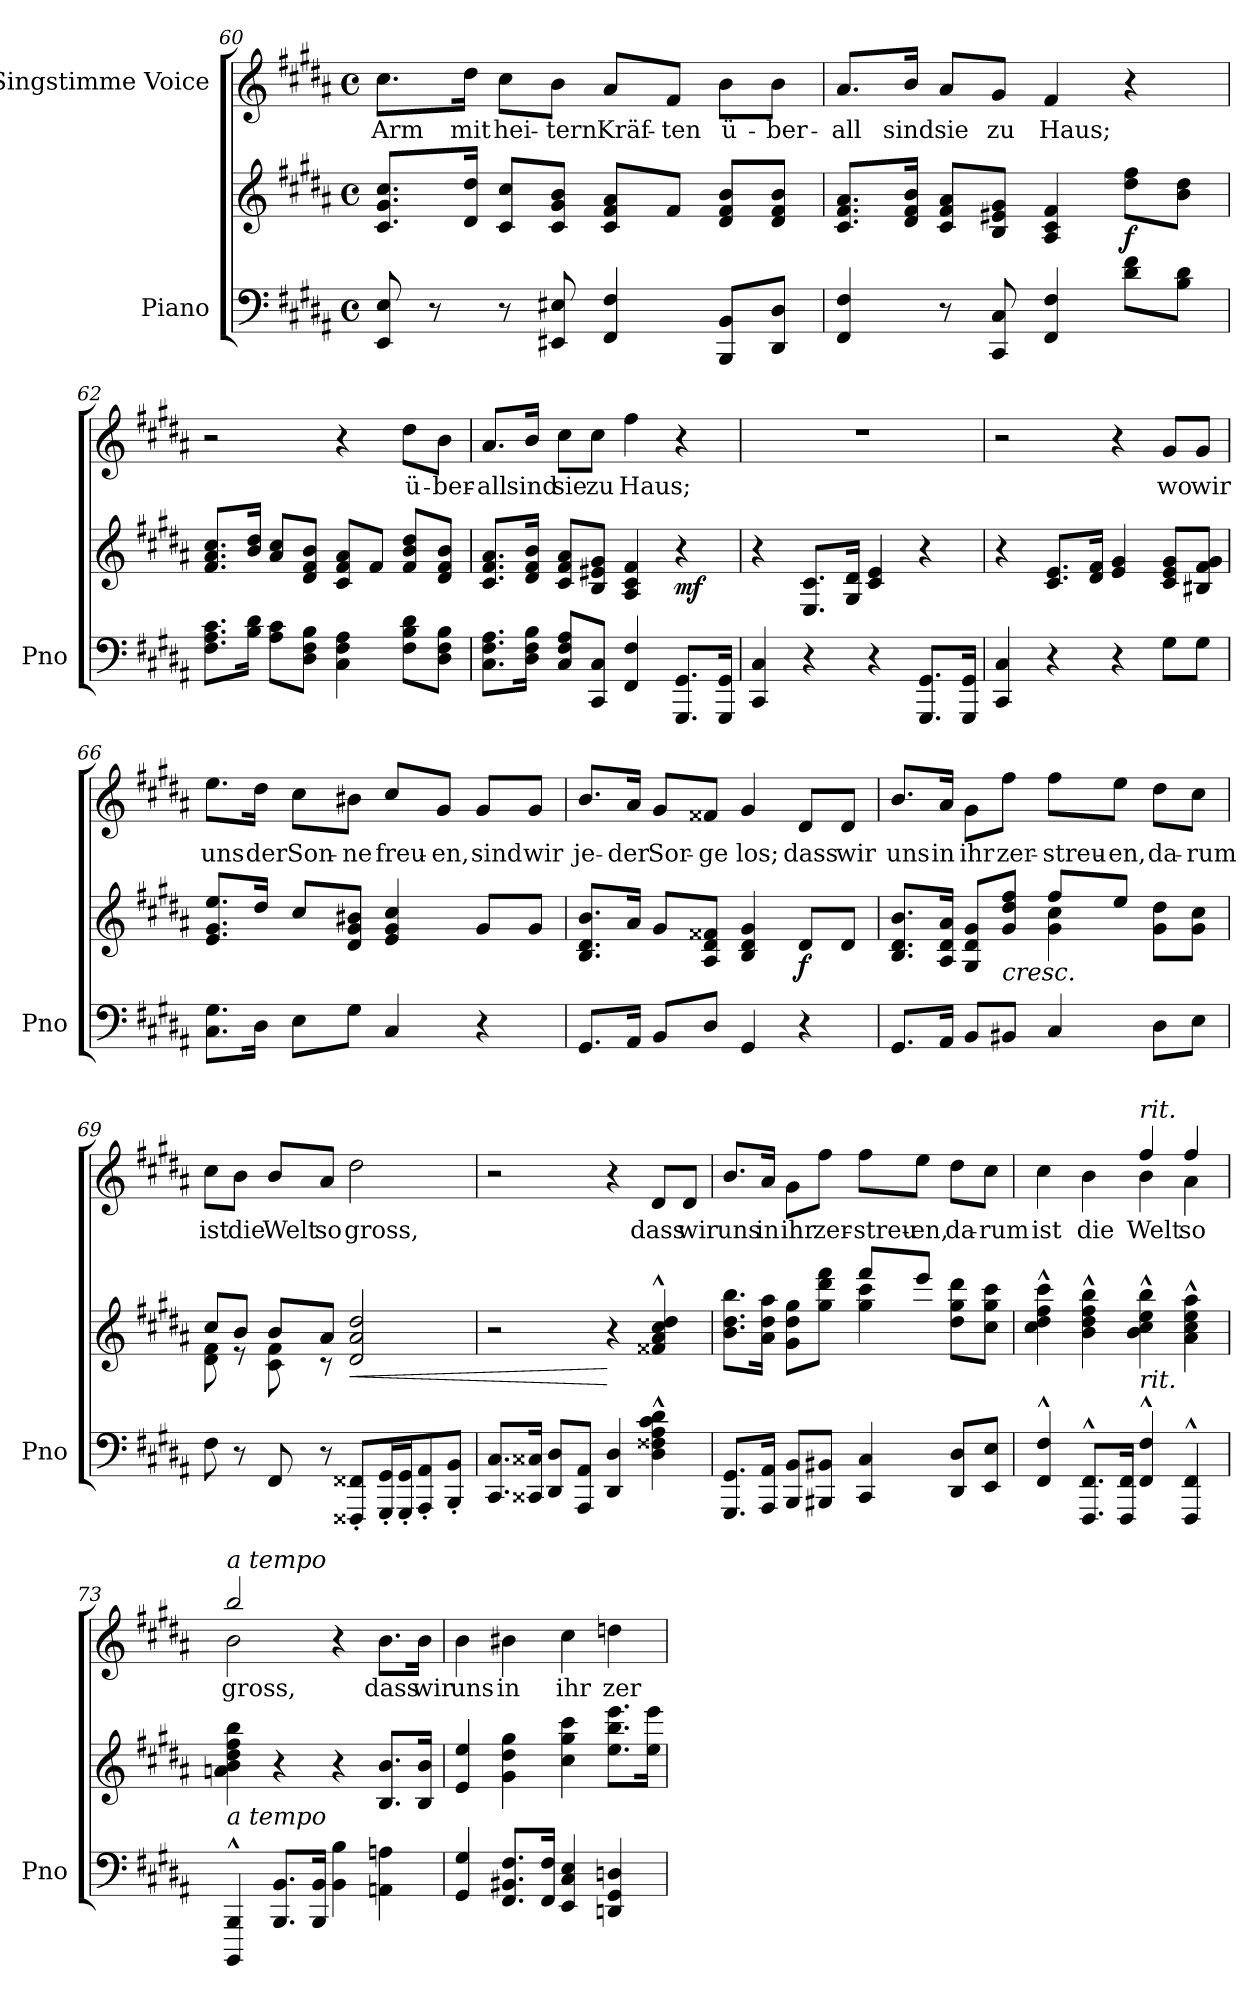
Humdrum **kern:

**kern	**kern	**dynam	**kern	**text
*part2	*part2	*part2	*part1	*part1
*staff3	*staff2	*staff2/3	*staff1	*staff1
*I"Piano	*	*	*I"Singstimme Voice	*
*I'Pno	*	*	*	*
*clefF4	*clefG2	*	*clefG2	*
*k[f#c#g#d#a#]	*k[f#c#g#d#a#]	*	*k[f#c#g#d#a#]	*
*M4/4	*M4/4	*	*M4/4	*
*met(c)	*met(c)	*	*met(c)	*
=60	=60	=60	=60	=60
8EE/ 8E/	8.c#/ 8.g#/ 8.cc#/L	.	8.cc#\L	Arm
8r	.	.	.	.
.	16d#/ 16dd#/Jk	.	16dd#\Jk	mit
8r	8c#/ 8cc#/L	.	8cc#\L	hei-
8EE#X/ 8E#X/	8c#/ 8g#/ 8b/J	.	8b\J	-tern
4FF#/ 4F#/	8c#/ 8f#/ 8a#/L	.	8a#/L	Kräf-
.	8f#/J	.	8f#/J	-ten
8BBB/ 8BB/L	8d#/ 8f#/ 8b/L	.	8b\L	ü-
8DD#/ 8D#/J	8d#/ 8f#/ 8b/J	.	8b\J	-ber-
=61	=61	=61	=61	=61
4FF#/ 4F#/	8.c#/ 8.f#/ 8.a#/L	.	8.a#/L	-all
.	16d#/ 16f#/ 16b/Jk	.	16b/Jk	sind
8r	8c#/ 8f#/ 8a#/L	.	8a#/L	sie
8CC#/ 8C#/	8B/ 8e#X/ 8g#/J	.	8g#/J	zu
4FF#/ 4F#/	4A#/ 4c#/ 4f#/	.	4f#/	Haus;
!	!	!LO:DY:b	!	!
8d#\ 8f#\L	8dd#\ 8ff#\L	f	4r	.
8B\ 8d#\J	8b\ 8dd#\J	.	.	.
=62	=62	=62	=62	=62
8.F#\ 8.A#\ 8.c#\L	8.f#/ 8.a#/ 8.cc#/L	.	2r	.
16B\ 16d#\Jk	16b/ 16dd#/Jk	.	.	.
8A#\ 8c#\L	8a#/ 8cc#/L	.	.	.
8D#\ 8F#\ 8B\J	8d#/ 8f#/ 8b/J	.	.	.
4C#\ 4F#\ 4A#\	8c#/ 8f#/ 8a#/L	.	4r	.
.	8f#/J	.	.	.
8F#\ 8B\ 8d#\L	8f#/ 8b/ 8dd#/L	.	8dd#\L	ü-
8D#\ 8F#\ 8B\J	8d#/ 8f#/ 8b/J	.	8b\J	-ber-
=63	=63	=63	=63	=63
8.C#\ 8.F#\ 8.A#\L	8.c#/ 8.f#/ 8.a#/L	.	8.a#/L	-all
16D#\ 16F#\ 16B\Jk	16d#/ 16f#/ 16b/Jk	.	16b/Jk	sind
8C#/ 8F#/ 8A#/L	8c#/ 8f#/ 8a#/L	.	8cc#\L	sie
8CC#/ 8C#/J	8B/ 8e#X/ 8g#/J	.	8cc#\J	zu
4FF#/ 4F#/	4A#/ 4c#/ 4f#/	.	4ff#\	Haus;
!	!	!LO:DY:b	!	!
8.GGG#/ 8.GG#/L	4r	mf	4r	.
16GGG#/ 16GG#/Jk	.	.	.	.
=64	=64	=64	=64	=64
4CC#/ 4C#/	4r	.	1r	.
4r	8.E/ 8.c#/L	.	.	.
.	16G#/ 16d#/Jk	.	.	.
4r	4c#/ 4e/	.	.	.
8.GGG#/ 8.GG#/L	4r	.	.	.
16GGG#/ 16GG#/Jk	.	.	.	.
=65	=65	=65	=65	=65
4CC#/ 4C#/	4r	.	2r	.
4r	8.c#/ 8.e/L	.	.	.
.	16d#/ 16f#/Jk	.	.	.
4r	4e/ 4g#/	.	4r	.
8G#\L	8c#/ 8e/ 8g#/L	.	8g#/L	wo
8G#\J	8B#X/ 8f#/ 8g#/J	.	8g#/J	wir
=66	=66	=66	=66	=66
8.C#\ 8.G#\L	8.e/ 8.g#/ 8.ee/L	.	8.ee\L	uns
16D#\Jk	16dd#/Jk	.	16dd#\Jk	der
8E\L	8cc#/L	.	8cc#\L	Son-
8G#\J	8d#/ 8g#/ 8b#X/J	.	8b#X\J	-ne
4C#/	4e/ 4g#/ 4cc#/	.	8cc#/L	freu-
.	.	.	8g#/J	-en,
4r	8g#/L	.	8g#/L	sind
.	8g#/J	.	8g#/J	wir
=67	=67	=67	=67	=67
8.GG#/L	8.B/ 8.d#/ 8.b/L	.	8.b/L	je-
16AA#/Jk	16a#/Jk	.	16a#/Jk	-der
8BB/L	8g#/L	.	8g#/L	Sor-
8D#/J	8A#/ 8d#/ 8f##X/J	.	8f##X/J	-ge
4GG#/	4B/ 4d#/ 4g#/	.	4g#/	los;
!	!	!LO:DY:b	!	!
4r	8d#/L	f	8d#/L	dass
.	8d#/J	.	8d#/J	wir
=68	=68	=68	=68	=68
*	*^	*	*	*
8.GG#/L	8.B/ 8.d#/ 8.b/L	2ryy	.	8.b/L	uns
16AA#/Jk	16A#/ 16d#/ 16a#/Jk	.	.	16a#/Jk	in
8BB/L	8G#/ 8d#/ 8g#/L	.	.	8g#\L	ihr
!	!LO:TX:b:i:t=cresc.	!	!	!	!
8BB#X/J	8g#/ 8dd#/ 8ff#/J	.	.	8ff#\J	zer-
4C#/	8ff#/L	4g#\ 4cc#\	.	8ff#\L	-streu-
.	8ee/J	.	.	8ee\J	-en,
8D#\L	8g#\ 8dd#\L	4ryy	.	8dd#\L	da-
8E\J	8g#\ 8cc#\J	.	.	8cc#\J	-rum
=69	=69	=69	=69	=69	=69
8F#\	8cc#/L	8d#\ 8f#\	.	8cc#\L	ist
8r	8b/J	8r	.	8b\J	die
8FF#/	8b/L	8c#\ 8f#\	.	8b/L	Welt
8r	8a#/J	8r	.	8a#/J	so
!	!	!	!LO:HP:b	!	!
8FFF##X/' 8FF##X/'L	2d#/ 2a#/ 2dd#/	2ryy	<	2dd#\	gross,
16GGG#/' 16GG#/'L	.	.	.	.	.
16GGG#/' 16GG#/'J	.	.	.	.	.
8AAA#/' 8AA#/'	.	.	.	.	.
8BBB/' 8BB/'J	.	.	.	.	.
*	*v	*v	*	*	*
=70	=70	=70	=70	=70
8.CC#/ 8.C#/L	2r	.	2r	.
16CC##X/ 16C##X/Jk	.	.	.	.
8DD#/ 8D#/L	.	.	.	.
8AAA#/ 8AA#/J	.	.	.	.
4DD#/ 4D#/	4r	[	4r	.
4D#\^^ 4F##X\^^ 4A#\^^ 4c#\^^ 4d#\^^	4f##X/^^ 4a#/^^ 4cc#/^^ 4dd#/^^	.	8d#/L	dass
.	.	.	8d#/J	wir
=71	=71	=71	=71	=71
*	*^	*	*	*
8.GGG#/ 8.GG#/L	8.b\ 8.dd#\ 8.bb\L	2ryy	.	8.b/L	uns
16AAA#/ 16AA#/Jk	16a#\ 16dd#\ 16aa#\Jk	.	.	16a#/Jk	in
8BBB/ 8BB/L	8g#\ 8dd#\ 8gg#\L	.	.	8g#\L	ihr
8BBB#X/ 8BB#X/J	8gg#\ 8ddd#\ 8fff#\J	.	.	8ff#\J	zer-
4CC#/ 4C#/	8fff#/L	4gg#\ 4ccc#\	.	8ff#\L	-streu-
.	8eee/J	.	.	8ee\J	-en,
8DD#/ 8D#/L	8dd#\ 8gg#\ 8ddd#\L	4ryy	.	8dd#\L	da-
8EE/ 8E/J	8cc#\ 8gg#\ 8ccc#\J	.	.	8cc#\J	-rum
*	*v	*v	*	*	*
=72	=72	=72	=72	=72
*	*	*	*^	*
4FF#/^^ 4F#/^^	4cc#\^^ 4dd#\^^ 4ff#\^^ 4ccc#\^^	.	4cc#\	2ryy	ist
8.FFF#/^^ 8.FF#/^^L	4b\^^ 4dd#\^^ 4ff#\^^ 4bb\^^	.	4b\	.	die
16FFF#/ 16FF#/Jk	.	.	.	.	.
!	!	!	!LO:TX:a:i:t=rit.	!	!
!	!LO:TX:b:i:t=rit.	!	!	!	!
4FF#/^^ 4F#/^^	4b\^^ 4cc#\^^ 4ee\^^ 4bb\^^	.	4b\	4ff#/	Welt
4FFF#/^^ 4FF#/^^	4a#\^^ 4cc#\^^ 4ee\^^ 4aa#\^^	.	4a#\	4ff#/	so
=73	=73	=73	=73	=73	=73
!	!	!	!LO:TX:a:i:t=a tempo	!	!
!	!LO:TX:b:i:t=a tempo	!	!	!	!
4BBBB/^^ 4BBB/^^	4an\ 4b\ 4dd#\ 4ff#\ 4bb\	.	2b\	2bb/	gross,
8.BBB/ 8.BB/L	4r	.	.	.	.
16BBB/ 16BB/Jk	.	.	.	.	.
4BB\ 4B\	4r	.	4r	2ryy	.
4AAn\ 4An\	8.B/ 8.b/L	.	8.b\L	.	dass
.	16B/ 16b/Jk	.	16b\Jk	.	wir
*	*	*	*v	*v	*
=74	=74	=74	=74	=74
4GG#/ 4G#/	4e/ 4ee/	.	4b\	uns
8.FF#/ 8.BB#X/ 8.F#/L	4g#\ 4dd#\ 4gg#\	.	4b#X\	in
16FF#/ 16F#/Jk	.	.	.	.
4EE/ 4C#/ 4E/	4cc#\ 4gg#\ 4ccc#\	.	4cc#\	ihr
4DDn/ 4GG#/ 4Dn/	8.ee\ 8.bb\ 8.eee\L	.	4ddn\	zer-
.	16ee\ 16eee\Jk	.	.	.
=	=	=	=	=
*-	*-	*-	*-	*-
